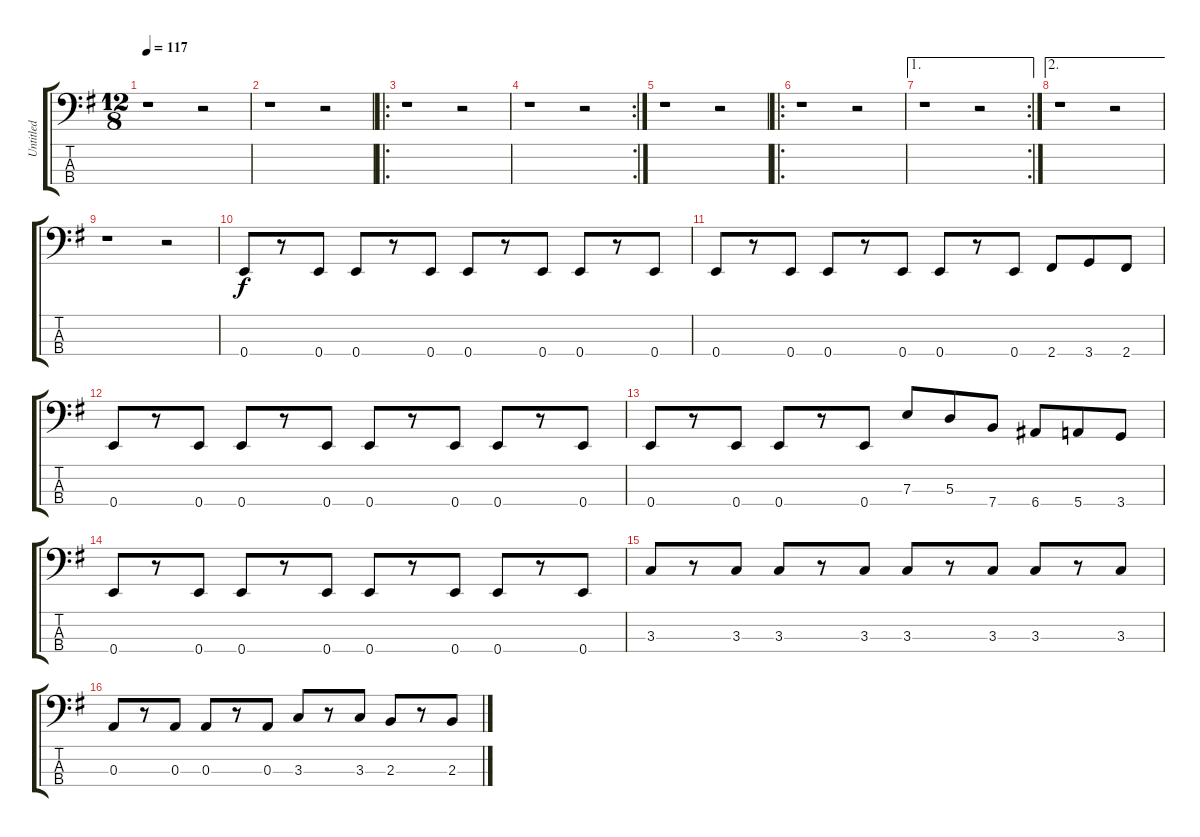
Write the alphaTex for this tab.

\track ("Untitled" "Untitled") {instrument electricbassfinger}
\staff {score tabs}
\tuning (G2 D2 A1 E1) {hide}
\ts (12 8)
\tempo 117
\clef f4
\ks g
r.1{dy f instrument electricbassfinger} r.2 |
r.1 r.2 |
\ro
r.1 r.2 |
\rc 2
r.1 r.2 |
r.1 r.2 |
\ro
r.1 r.2 |
\ae 1
\rc 2
r.1 r.2 |
\ae 2
r.1 r.2 |
r.1 r.2 |
0.4.8 r.8 0.4.8 0.4.8 r.8 0.4.8 0.4.8 r.8 0.4.8 0.4.8 r.8 0.4.8 |
0.4.8 r.8 0.4.8 0.4.8 r.8 0.4.8 0.4.8 r.8 0.4.8 2.4.8 3.4.8 2.4.8 |
0.4.8 r.8 0.4.8 0.4.8 r.8 0.4.8 0.4.8 r.8 0.4.8 0.4.8 r.8 0.4.8 |
0.4.8 r.8 0.4.8 0.4.8 r.8 0.4.8 7.3.8 5.3.8 7.4.8 6.4.8 5.4.8 3.4.8 |
0.4.8 r.8 0.4.8 0.4.8 r.8 0.4.8 0.4.8 r.8 0.4.8 0.4.8 r.8 0.4.8 |
3.3.8 r.8 3.3.8 3.3.8 r.8 3.3.8 3.3.8 r.8 3.3.8 3.3.8 r.8 3.3.8 |
0.3.8 r.8 0.3.8 0.3.8 r.8 0.3.8 3.3.8 r.8 3.3.8 2.3.8 r.8 2.3.8
